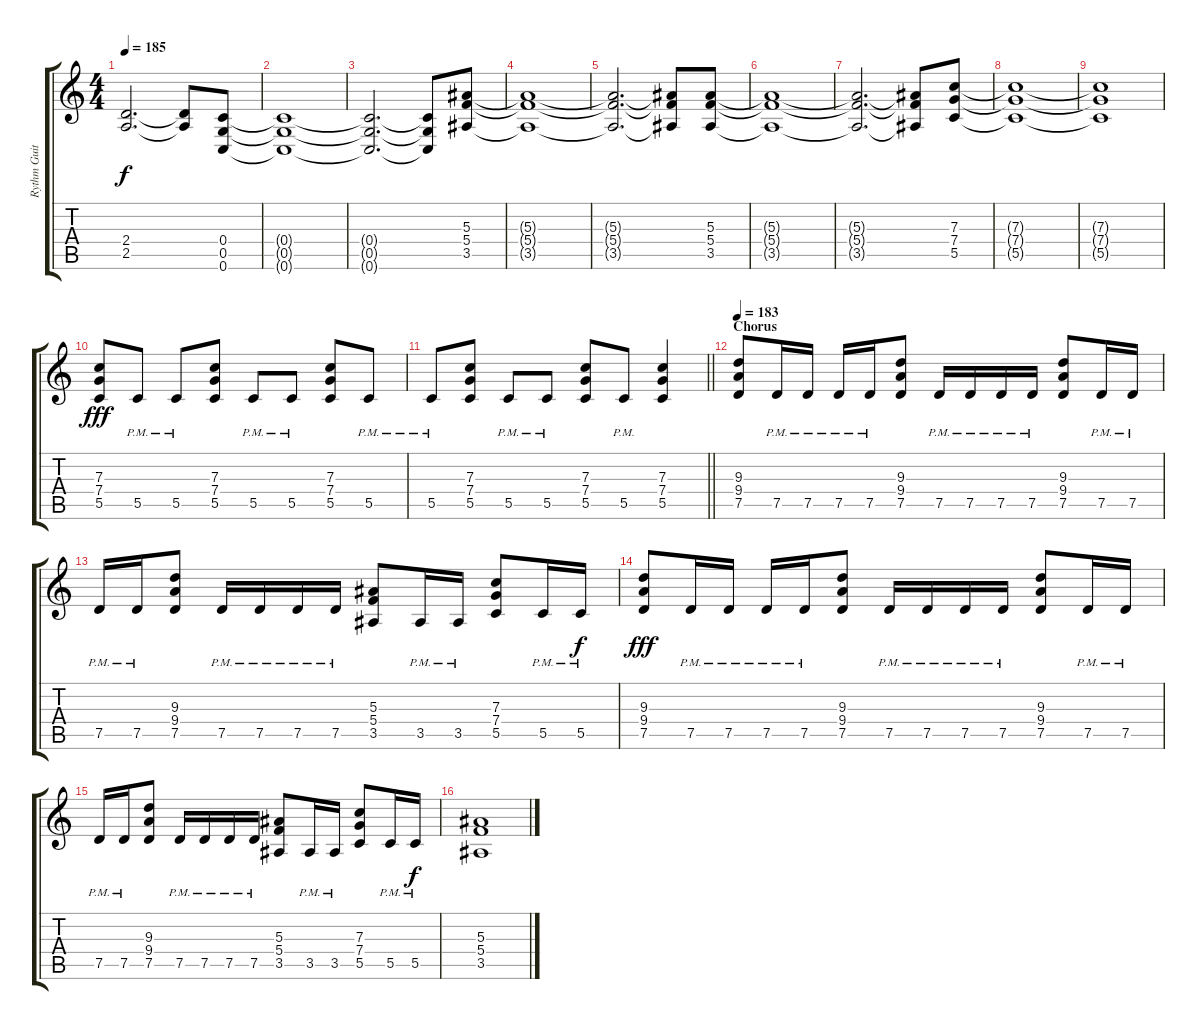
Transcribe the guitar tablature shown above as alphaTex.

\track ("Rythm Guitar II" "Rythm Guit") {instrument overdrivenguitar}
\staff {score tabs}
\tuning (D4 A3 F3 C3 G2 C2) {hide}
\ts (4 4)
\tempo 185
\clef g2
\ks c
(2.4{t} 2.5{t}).2{d dy f} (2.4{t} 2.5{t}).8 (0.4 0.5 0.6).8 |
(0.4{t} 0.5{t} 0.6{t}).1 |
(0.4{t} 0.5{t} 0.6{t}).2{d} (0.4{t} 0.5{t} 0.6{t}).8 (5.3 5.4 3.5).8 |
(5.3{t} 5.4{t} 3.5{t}).1 |
(5.3{t} 5.4{t} 3.5{t}).2{d} (5.3{t} 5.4{t} 3.5{t}).8 (5.3 5.4 3.5).8 |
(5.3{t} 5.4{t} 3.5{t}).1 |
(5.3{t} 5.4{t} 3.5{t}).2{d} (5.3{t} 5.4{t} 3.5{t}).8 (7.3 7.4 5.5).8 |
(7.3{t} 7.4{t} 5.5{t}).1 |
(7.3{t} 7.4{t} 5.5{t}).1 |
(7.3 7.4 5.5).8{dy fff} 5.5{pm}.8 5.5{pm}.8 (7.3 7.4 5.5).8 5.5{pm}.8 5.5{pm}.8 (7.3 7.4 5.5).8 5.5{pm}.8 |
\barLineRight lightlight
5.5{pm}.8 (7.3 7.4 5.5).8 5.5{pm}.8 5.5{pm}.8 (7.3 7.4 5.5).8 5.5{pm}.8 (7.3 7.4 5.5).4 |
\section ("" "Chorus")
\tempo 183
(9.3 9.4 7.5).8{volume 10 balance 14 instrument overdrivenguitar} 7.5{pm}.16 7.5{pm}.16 7.5{pm}.16 7.5{pm}.16 (9.3 9.4 7.5).8 7.5{pm}.16 7.5{pm}.16 7.5{pm}.16 7.5{pm}.16 (9.3 9.4 7.5).8 7.5{pm}.16 7.5{pm}.16 |
7.5{pm}.16 7.5{pm}.16 (9.3 9.4 7.5).8 7.5{pm}.16 7.5{pm}.16 7.5{pm}.16 7.5{pm}.16 (5.3 5.4 3.5).8 3.5{pm}.16 3.5{pm}.16 (7.3 7.4 5.5).8 5.5{pm}.16 5.5{pm}.16{dy f} |
(9.3 9.4 7.5).8{dy fff} 7.5{pm}.16 7.5{pm}.16 7.5{pm}.16 7.5{pm}.16 (9.3 9.4 7.5).8 7.5{pm}.16 7.5{pm}.16 7.5{pm}.16 7.5{pm}.16 (9.3 9.4 7.5).8 7.5{pm}.16 7.5{pm}.16 |
7.5{pm}.16 7.5{pm}.16 (9.3 9.4 7.5).8 7.5{pm}.16 7.5{pm}.16 7.5{pm}.16 7.5{pm}.16 (5.3 5.4 3.5).8 3.5{pm}.16 3.5{pm}.16 (7.3 7.4 5.5).8 5.5{pm}.16 5.5{pm}.16{dy f} |
(5.3 5.4 3.5).1{volume 13 balance 14}
